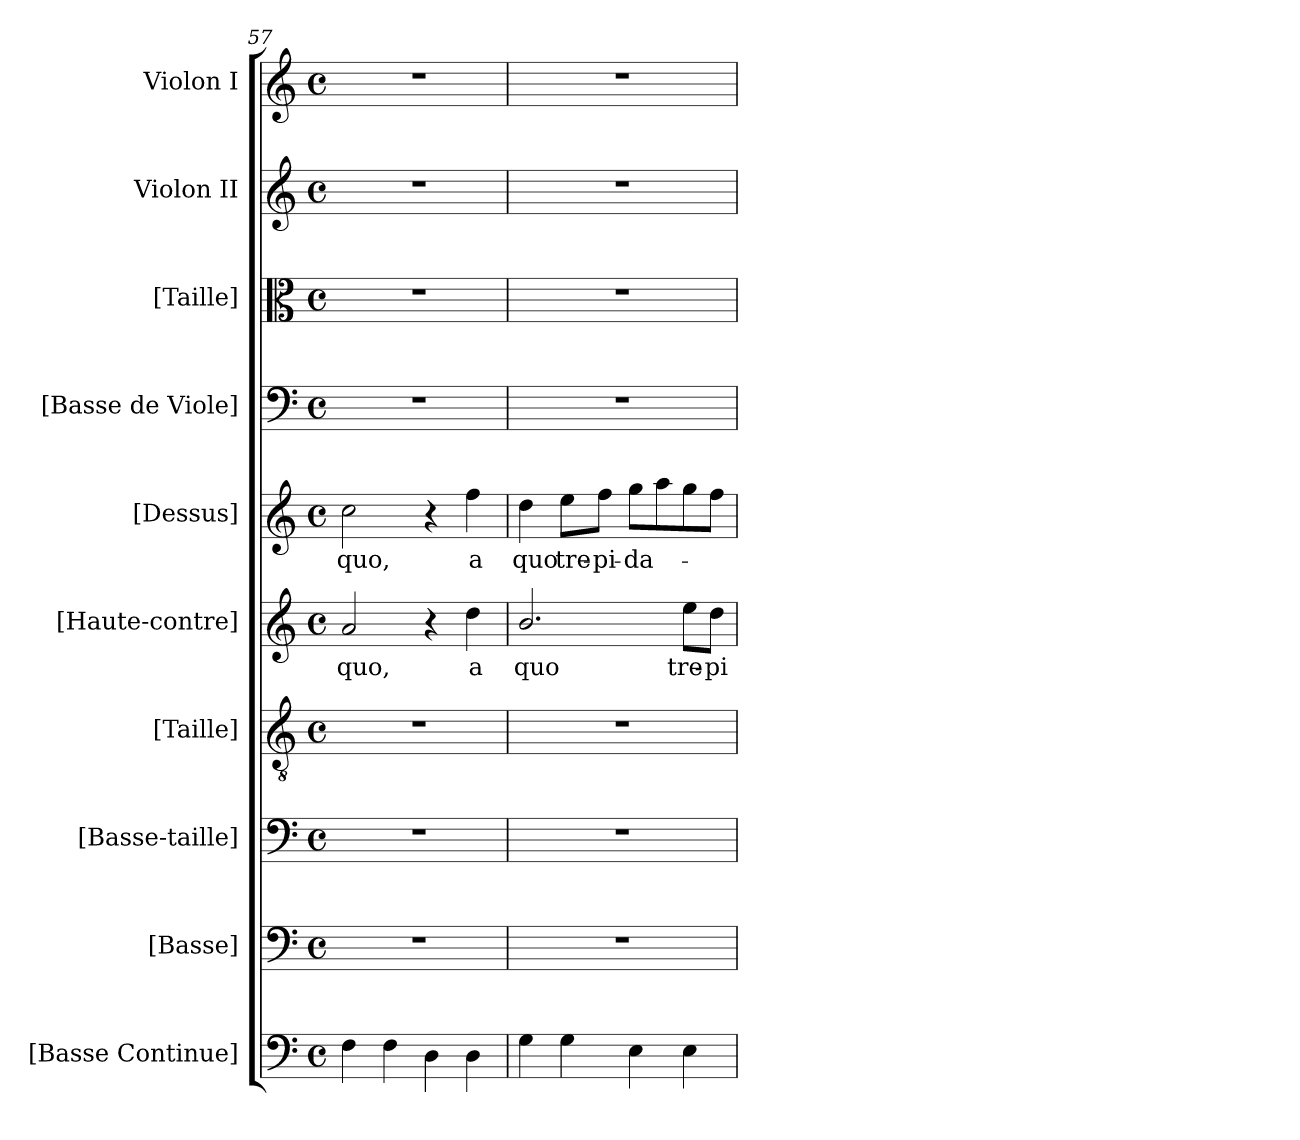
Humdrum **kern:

**kern	**kern	**kern	**kern	**kern	**text	**kern	**text	**kern	**kern	**kern	**kern
*part10	*part9	*part8	*part7	*part6	*part6	*part5	*part5	*part4	*part3	*part2	*part1
*staff10	*staff9	*staff8	*staff7	*staff6	*staff6	*staff5	*staff5	*staff4	*staff3	*staff2	*staff1
*I"[Basse Continue]	*I"[Basse]	*I"[Basse-taille]	*I"[Taille]	*I"[Haute-contre]	*	*I"[Dessus]	*	*I"[Basse de Viole]	*I"[Taille]	*I"Violon II	*I"Violon I
*I'B.c.	*I'B.	*I'B.t.	*I'T.	*I'H.C.	*	*I'D.	*	*	*	*I'Vln. II	*I'Vln. I
*clefF4	*clefF4	*clefF4	*clefGv2	*clefG2	*	*clefG2	*	*clefF4	*clefC3	*clefG2	*clefG2
*	*	*	*ITrd7c12	*ITrd7c12	*	*	*	*	*	*	*
*k[]	*k[]	*k[]	*k[]	*k[]	*	*k[]	*	*k[]	*k[]	*k[]	*k[]
*M4/4	*M4/4	*M4/4	*M4/4	*M4/4	*	*M4/4	*	*M4/4	*M4/4	*M4/4	*M4/4
*met(c)	*met(c)	*met(c)	*met(c)	*met(c)	*	*met(c)	*	*met(c)	*met(c)	*met(c)	*met(c)
=57	=57	=57	=57	=57	=57	=57	=57	=57	=57	=57	=57
!	!	!	!	!	!LO:LY:b:color=#000000	!	!	!	!	!	!
!	!	!	!	!	!	!	!LO:LY:b:color=#000000	!	!	!	!
4Fi\	1r	1r	1r	2Ai/	quo,	2cci\	quo,	1r	1r	1r	1r
4Fi\	.	.	.	.	.	.	.	.	.	.	.
4Di\	.	.	.	4r	.	4r	.	.	.	.	.
!	!	!	!	!	!LO:LY:b:color=#000000	!	!	!	!	!	!
!	!	!	!	!	!	!	!LO:LY:b:color=#000000	!	!	!	!
4Di\	.	.	.	4di\	a	4ffi\	a	.	.	.	.
=58	=58	=58	=58	=58	=58	=58	=58	=58	=58	=58	=58
!	!	!	!	!	!LO:LY:b:color=#000000	!	!	!	!	!	!
!	!	!	!	!	!	!	!LO:LY:b:color=#000000	!	!	!	!
4Gi\	1r	1r	1r	2.Bi/	quo	4ddi\	quo	1r	1r	1r	1r
!	!	!	!	!	!	!	!LO:LY:b:color=#000000	!	!	!	!
4Gi\	.	.	.	.	.	8eei\L	tre-	.	.	.	.
!	!	!	!	!	!	!	!LO:LY:b:color=#000000	!	!	!	!
.	.	.	.	.	.	8ffi\J	-pi-	.	.	.	.
!	!	!	!	!	!	!	!LO:LY:b:color=#000000	!	!	!	!
4Ei\	.	.	.	.	.	8ggi\L	-da-	.	.	.	.
.	.	.	.	.	.	8aai\	.	.	.	.	.
!	!	!	!	!	!LO:LY:b:color=#000000	!	!	!	!	!	!
4Ei\	.	.	.	8ei\L	tre-	8ggi\	.	.	.	.	.
!	!	!	!	!	!LO:LY:b:color=#000000	!	!	!	!	!	!
.	.	.	.	8di\J	-pi-	8ffi\J	.	.	.	.	.
=	=	=	=	=	=	=	=	=	=	=	=
*-	*-	*-	*-	*-	*-	*-	*-	*-	*-	*-	*-
